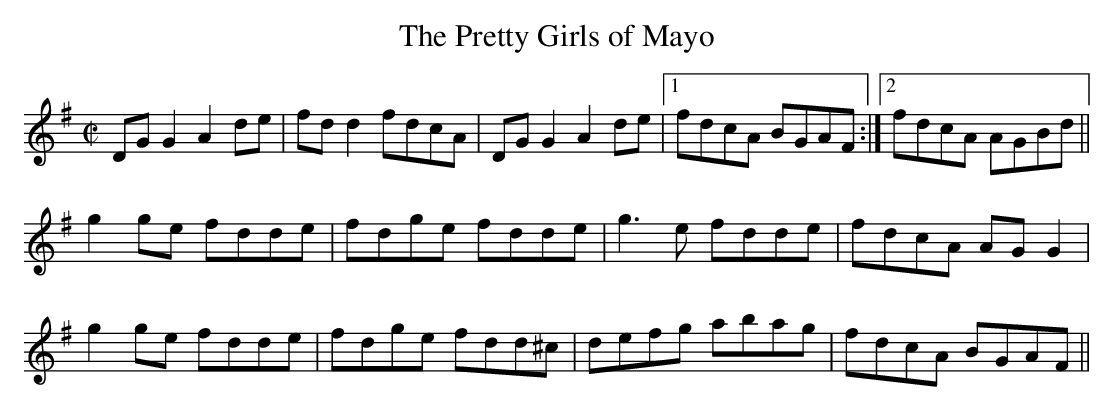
X:1
T:Pretty Girls of Mayo, The
M:C|
K:G
DGG2 A2de|fdd2 fdcA|DGG2 A2de|1 fdcA BGAF:|2 fdcA AGBd||
g2ge fdde|fdge fdde|g3e fdde|fdcA AGG2|
g2ge fdde|fdge fdd^c|defg abag|fdcA BGAF||
